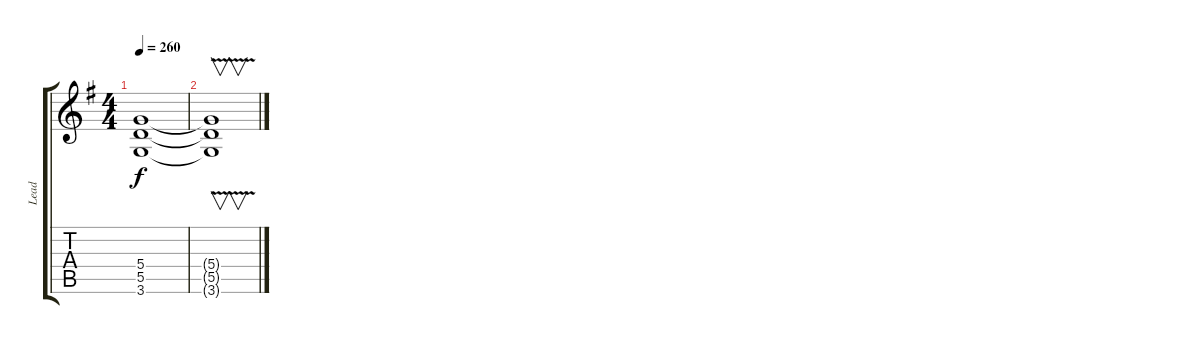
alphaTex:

\track ("Lead" "Lead") {instrument overdrivenguitar}
\staff {score tabs}
\tuning (E4 B3 G3 D3 A2 E2) {hide}
\ts (4 4)
\tempo 260
\clef g2
\ks g
(5.4{t} 5.5{t} 3.6{t}).1{dy f} |
(5.4{t} 5.5{t} 3.6{v t}).1{v}
